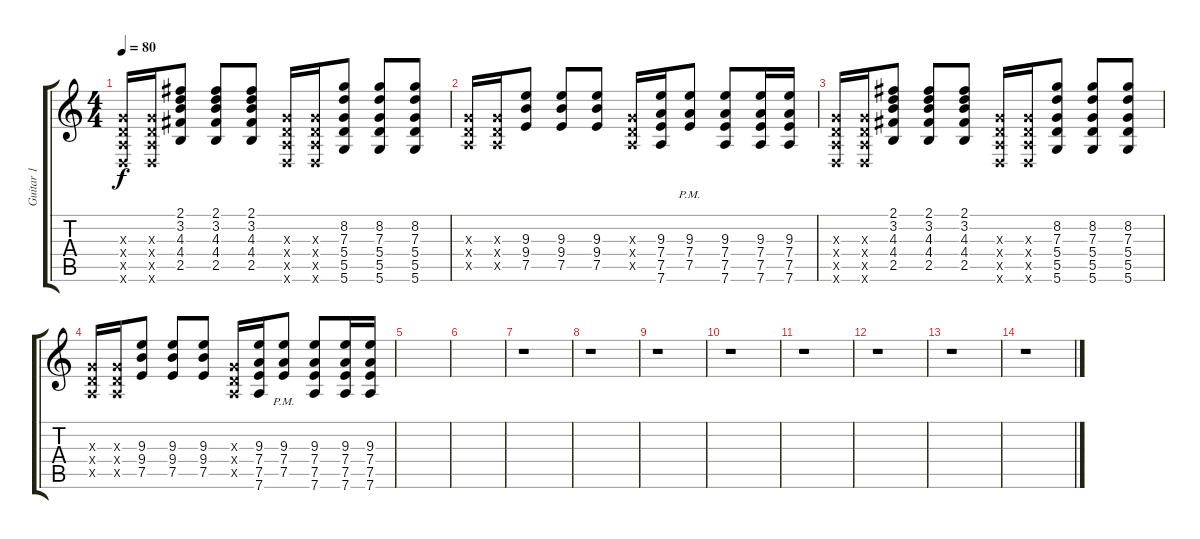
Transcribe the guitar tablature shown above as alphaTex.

\track ("Guitar 1" "Guitar 1") {instrument electricguitarmuted}
\staff {score tabs}
\tuning (E4 B3 G3 D3 A2 D2) {hide}
\ts (4 4)
\tempo 80
\clef g2
\ks c
(0.3{x} 0.4{x} 0.5{x} 0.6{x}).16{dy f} (0.3{x} 0.4{x} 0.5{x} 0.6{x}).16 (2.1 3.2 4.3 4.4 2.5).8 (2.1 3.2 4.3 4.4 2.5).8 (2.1 3.2 4.3 4.4 2.5).8 (0.3{x} 0.4{x} 0.5{x} 0.6{x}).16 (0.3{x} 0.4{x} 0.5{x} 0.6{x}).16 (8.2 7.3 5.4 5.5 5.6).8 (8.2 7.3 5.4 5.5 5.6).8 (8.2 7.3 5.4 5.5 5.6).8 |
(0.3{x} 0.4{x} 0.5{x}).16 (0.3{x} 0.4{x} 0.5{x}).16 (9.3 9.4 7.5).8 (9.3 9.4 7.5).8 (9.3 9.4 7.5).8 (0.3{x} 0.4{x} 0.5{x}).16 (9.3 7.4 7.5 7.6).16 (9.3{pm} 7.4{pm} 7.5{pm}).8 (9.3 7.4 7.5 7.6).8 (9.3 7.4 7.5 7.6).16 (9.3 7.4 7.5 7.6).16 |
(0.3{x} 0.4{x} 0.5{x} 0.6{x}).16 (0.3{x} 0.4{x} 0.5{x} 0.6{x}).16 (2.1 3.2 4.3 4.4 2.5).8 (2.1 3.2 4.3 4.4 2.5).8 (2.1 3.2 4.3 4.4 2.5).8 (0.3{x} 0.4{x} 0.5{x} 0.6{x}).16 (0.3{x} 0.4{x} 0.5{x} 0.6{x}).16 (8.2 7.3 5.4 5.5 5.6).8 (8.2 7.3 5.4 5.5 5.6).8 (8.2 7.3 5.4 5.5 5.6).8 |
(0.3{x} 0.4{x} 0.5{x}).16 (0.3{x} 0.4{x} 0.5{x}).16 (9.3 9.4 7.5).8 (9.3 9.4 7.5).8 (9.3 9.4 7.5).8 (0.3{x} 0.4{x} 0.5{x}).16 (9.3 7.4 7.5 7.6).16 (9.3{pm} 7.4{pm} 7.5{pm}).8 (9.3 7.4 7.5 7.6).8 (9.3 7.4 7.5 7.6).16 (9.3 7.4 7.5 7.6).16 |
|
|
r.1 |
r.1 |
r.1 |
r.1 |
r.1 |
r.1 |
r.1 |
r.1
